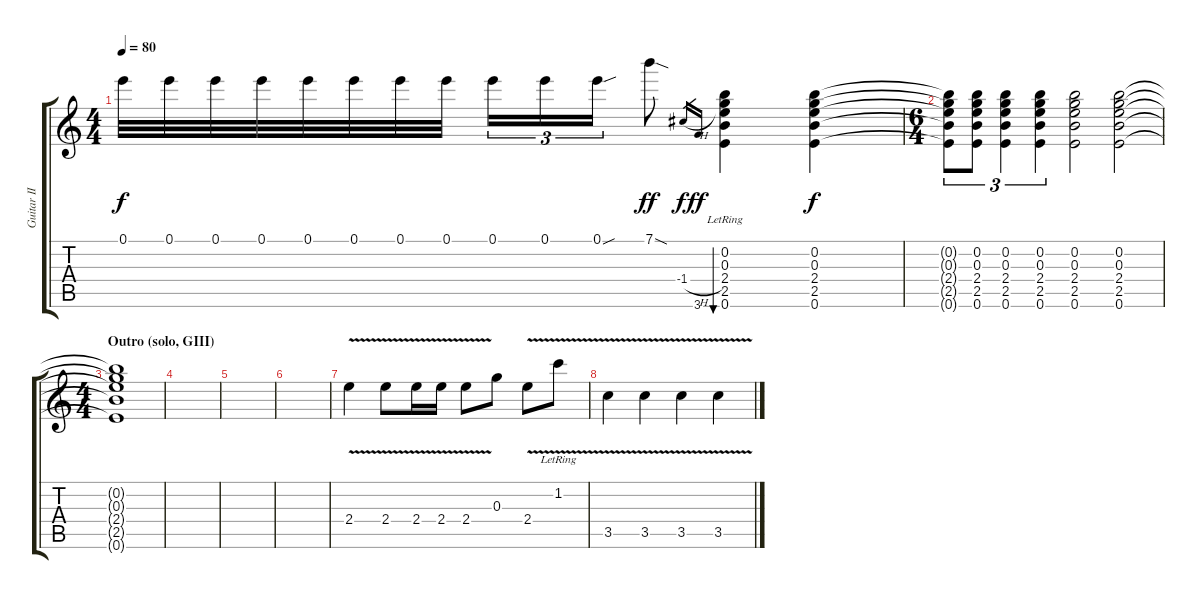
\track ("Guitar II Boost" "Guitar II ") {instrument guitarharmonics}
\staff {score tabs}
\tuning (E5 B4 G4 D4 A3 E3) {hide}
\ts (4 4)
\tempo 80
\clef g2
\ks c
0.1.32{dy f} 0.1.32 0.1.32 0.1.32 0.1.32 0.1.32 0.1.32 0.1.32 0.1.16{tu (3 2)} 0.1.16{tu (3 2)} 0.1{sou}.16{tu (3 2)} 7.1{sod}.8{dy ff} -1.4{h}.16{gr dy f} 3.6.16{gr dy ff} (0.2{lr} 0.3{lr} 2.4{lr} 2.5{lr} 0.6{lr}).4{bu 60} (0.2 0.3 2.4 2.5 0.6).4{dy f} |
\ts (6 4)
(0.2{t} 0.3{t} 2.4{t} 2.5{t} 0.6{t}).8{tu (3 2)} (0.2 0.3 2.4 2.5 0.6).8{tu (3 2)} (0.2 0.3 2.4 2.5 0.6).4{tu (3 2)} (0.2 0.3 2.4 2.5 0.6).4{tu (3 2)} (0.2 0.3 2.4 2.5 0.6).2 (0.2 0.3 2.4 2.5 0.6).2{volume 0} |
\ts (4 4)
\section ("" "Outro (solo, GIII)")
(0.2{t} 0.3{t} 2.4{t} 2.5{t} 0.6{t}).1 |
|
|
|
2.4{v}.4{volume 12 balance 11} 2.4{v}.8 2.4{v}.16 2.4{v}.16 2.4{v}.8 0.3.8 2.4{v}.8 1.2{v lr}.8 |
3.5{v}.4{balance 3} 3.5{v}.4{volume 14 balance 13} 3.5{v}.4{balance 3} 3.5{v}.4{balance 13}
